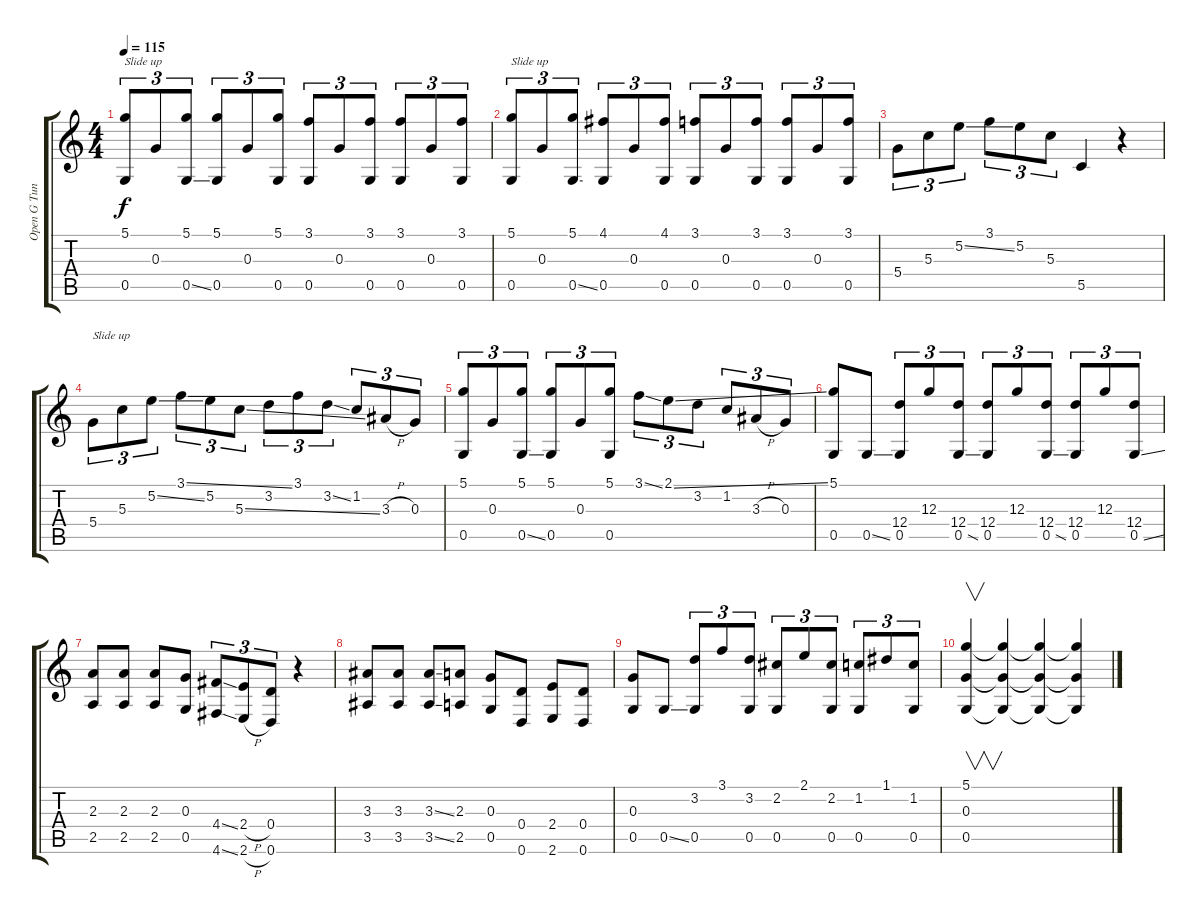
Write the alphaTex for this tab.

\track ("Open G Tuning " "Open G Tun") {instrument electricguitarclean}
\staff {score tabs}
\tuning (D4 B3 G3 D3 G2 D2) {hide}
\ts (4 4)
\tempo 115
\clef g2
\ks c
(5.1 0.5).8{tu (3 2) txt "Slide up" dy f} 0.3.8{tu (3 2)} (5.1 0.5{ss}).8{tu (3 2)} (5.1 0.5).8{tu (3 2)} 0.3.8{tu (3 2)} (5.1 0.5).8{tu (3 2)} (3.1 0.5).8{tu (3 2)} 0.3.8{tu (3 2)} (3.1 0.5).8{tu (3 2)} (3.1 0.5).8{tu (3 2)} 0.3.8{tu (3 2)} (3.1 0.5).8{tu (3 2)} |
(5.1 0.5).8{tu (3 2) txt "Slide up"} 0.3.8{tu (3 2)} (5.1 0.5{ss}).8{tu (3 2)} (4.1 0.5).8{tu (3 2)} 0.3.8{tu (3 2)} (4.1 0.5).8{tu (3 2)} (3.1 0.5).8{tu (3 2)} 0.3.8{tu (3 2)} (3.1 0.5).8{tu (3 2)} (3.1 0.5).8{tu (3 2)} 0.3.8{tu (3 2)} (3.1 0.5).8{tu (3 2)} |
5.4.8{tu (3 2)} 5.3.8{tu (3 2)} 5.2{ss}.8{tu (3 2)} 3.1.8{tu (3 2)} 5.2.8{tu (3 2)} 5.3.8{tu (3 2)} 5.5.4 r.4 |
5.4.8{tu (3 2) txt "Slide up"} 5.3.8{tu (3 2)} 5.2{ss}.8{tu (3 2)} 3.1{ss}.8{tu (3 2)} 5.2.8{tu (3 2)} 5.3{ss}.8{tu (3 2)} 3.2.8{tu (3 2)} 3.1.8{tu (3 2)} 3.2{ss}.8{tu (3 2)} 1.2.8{tu (3 2)} 3.3{h}.8{tu (3 2)} 0.3.8{tu (3 2)} |
(5.1 0.5).8{tu (3 2)} 0.3.8{tu (3 2)} (5.1 0.5{ss}).8{tu (3 2)} (5.1 0.5).8{tu (3 2)} 0.3.8{tu (3 2)} (5.1 0.5).8{tu (3 2)} 3.1{ss}.8{tu (3 2)} 2.1{ss}.8{tu (3 2)} 3.2.8{tu (3 2)} 1.2.8{tu (3 2)} 3.3{h}.8{tu (3 2)} 0.3.8{tu (3 2)} |
(5.1 0.5).8 0.5{ss}.8 (12.4 0.5).8{tu (3 2)} 12.3.8{tu (3 2)} (12.4 0.5{ss}).8{tu (3 2)} (12.4 0.5).8{tu (3 2)} 12.3.8{tu (3 2)} (12.4 0.5{ss}).8{tu (3 2)} (12.4 0.5).8{tu (3 2)} 12.3.8{tu (3 2)} (12.4 0.5{ss}).8{tu (3 2)} |
(2.3 2.5).8 (2.3 2.5).8 (2.3 2.5).8 (0.3 0.5).8 (4.4{ss} 4.6{ss}).8{tu (3 2)} (2.4{h} 2.6{h}).8{tu (3 2)} (0.4 0.6).8{tu (3 2)} r.4 |
(3.3 3.5).8 (3.3 3.5).8 (3.3{ss} 3.5{ss}).8 (2.3 2.5).8 (0.3 0.5).8 (0.4 0.6).8 (2.4 2.6).8 (0.4 0.6).8 |
(0.3 0.5).8 0.5{ss}.8 (3.2 0.5).8{tu (3 2)} 3.1.8{tu (3 2)} (3.2 0.5).8{tu (3 2)} (2.2 0.5).8{tu (3 2)} 2.1.8{tu (3 2)} (2.2 0.5).8{tu (3 2)} (1.2 0.5).8{tu (3 2)} 1.1.8{tu (3 2)} (1.2 0.5).8{tu (3 2)} |
(5.1 0.3 0.5).4{v} (5.1{t} 0.3{t} 0.5{t}).4 (5.1{t} 0.3{t} 0.5{t}).4 (5.1{t} 0.3{t} 0.5{t}).4
